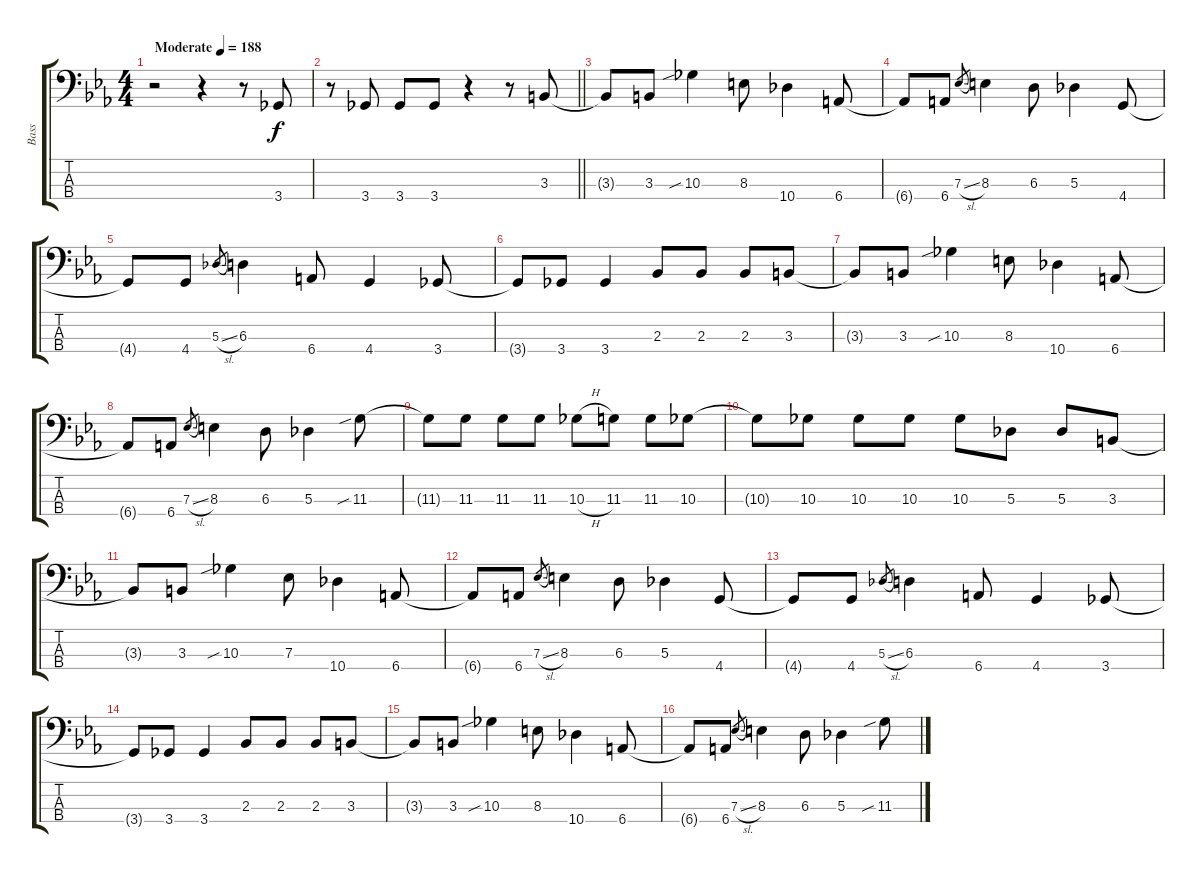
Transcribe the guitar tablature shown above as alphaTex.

\track ("Bass" "Bass") {instrument electricbasspick}
\staff {score tabs}
\tuning (Gb2 Db2 Ab1 Eb1) {hide}
\ts (4 4)
\tempo (188 "Moderate")
\clef f4
\ks eb
r.2{dy f instrument electricbasspick} r.4 r.8 3.4.8 |
\barLineRight lightlight
r.8 3.4.8 3.4.8 3.4.8 r.4 r.8 3.3.8 |
3.3{t}.8 3.3.8 10.3{sib}.4 8.3.8 10.4.4 6.4.8 |
6.4{t}.8 6.4.8 7.3{sl}.8{gr} 8.3.4 6.3.8 5.3.4 4.4.8 |
4.4{t}.8 4.4.8 5.3{sl}.8{gr} 6.3.4 6.4.8 4.4.4 3.4.8 |
3.4{t}.8 3.4.8 3.4.4 2.3.8 2.3.8 2.3.8 3.3.8 |
3.3{t}.8 3.3.8 10.3{sib}.4 8.3.8 10.4.4 6.4.8 |
6.4{t}.8 6.4.8 7.3{sl}.8{gr} 8.3.4 6.3.8 5.3.4 11.3{sib}.8 |
11.3{t}.8 11.3.8 11.3.8 11.3.8 10.3{h}.8 11.3.8 11.3.8 10.3.8 |
10.3{t}.8 10.3.8 10.3.8 10.3.8 10.3.8 5.3.8 5.3.8 3.3.8 |
3.3{t}.8 3.3.8 10.3{sib}.4 7.3.8 10.4.4 6.4.8 |
6.4{t}.8 6.4.8 7.3{sl}.8{gr} 8.3.4 6.3.8 5.3.4 4.4.8 |
4.4{t}.8 4.4.8 5.3{sl}.8{gr} 6.3.4 6.4.8 4.4.4 3.4.8 |
3.4{t}.8 3.4.8 3.4.4 2.3.8 2.3.8 2.3.8 3.3.8 |
3.3{t}.8 3.3.8 10.3{sib}.4 8.3.8 10.4.4 6.4.8 |
6.4{t}.8 6.4.8 7.3{sl}.8{gr} 8.3.4 6.3.8 5.3.4 11.3{sib}.8
